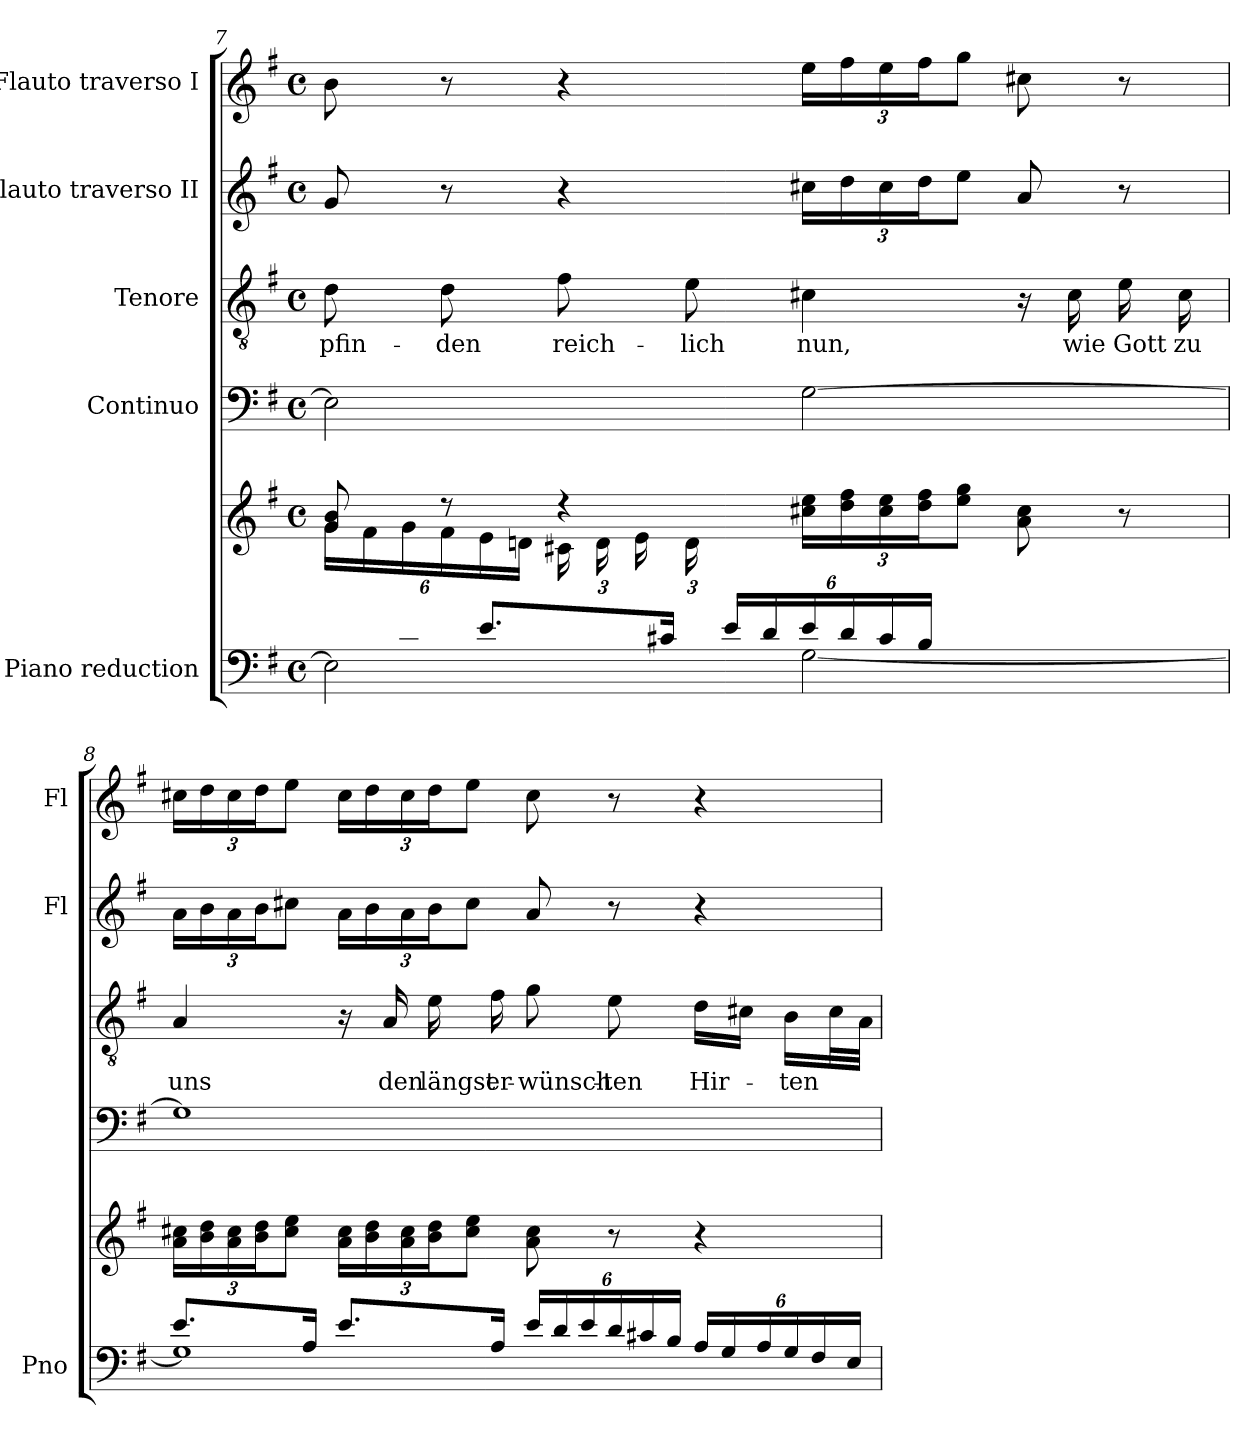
**kern	**kern	**kern	**kern	**text	**kern	**kern
*part5	*part5	*part4	*part3	*part3	*part2	*part1
*staff6	*staff5	*staff4	*staff3	*staff3	*staff2	*staff1
*I"Piano reduction	*	*I"Continuo	*I"Tenore	*	*I"Flauto traverso II	*I"Flauto traverso I
*I'Pno	*	*	*	*	*I'Fl	*I'Fl
!!LO:PB:g=z
*clefF4	*clefG2	*clefF4	*clefGv2	*	*clefG2	*clefG2
*k[f#]	*k[f#]	*k[f#]	*k[f#]	*	*k[f#]	*k[f#]
*M4/4	*M4/4	*M4/4	*M4/4	*	*M4/4	*M4/4
*met(c)	*met(c)	*met(c)	*met(c)	*	*met(c)	*met(c)
=7	=7	=7	=7	=7	=7	=7
*^	*^	*	*	*	*	*
*	*	*	*Xbrackettup	*	*	*	*	*
!	!	!	!	!	!	!LO:LY:b	!	!
12%5ryy	2E\]	8g/ 8b/	24g\LL	2E\]	8d\	-pfin-	8g/	8b\
.	.	.	24f#\	.	.	.	.	.
.	.	.	24g\	.	.	.	.	.
!	!	!	!	!	!	!LO:LY:b	!	!
.	.	8rdd	24f#\	.	8d\	-den	8r	8r
.	.	.	24e\	.	.	.	.	.
.	.	.	24dn\JJ	.	.	.	.	.
!	!	!	!	!	!	!LO:LY:b	!	!
.	.	4rdd	24c#X\LL	.	8f#\	reich-	4r	4r
.	.	.	24d\	.	.	.	.	.
.	.	.	24e\	.	.	.	.	.
!	!	!	!	!	!	!LO:LY:b	!	!
.	.	.	24d\	.	8e\	-lich	.	.
24c#/	.	.	12%7ryy	.	.	.	.	.
24B/JJ	.	.	.	.	.	.	.	.
!	!	!	!	!	!	!LO:LY:b	!	!
*	*	*	*	*	*	*	*Xbrackettup	*Xbrackettup
8.e/L	[2G\	24cc#X\ 24ee\LL	.	[2G\	4c#X\	nun,	24cc#X\LL	24ee\LL
.	.	24dd\ 24ff#\	.	.	.	.	24dd\	24ff#\
.	.	24cc#\ 24ee\	.	.	.	.	24cc#\	24ee\
.	.	24dd\ 24ff#\J	.	.	.	.	24dd\J	24ff#\J
.	.	12ee\ 12gg\J	.	.	.	.	12ee\J	12gg\J
16c#X/Jk	.	.	.	.	.	.	.	.
*Xbrackettup	*	*	*	*	*	*	*	*
24e/LL	.	8a\ 8cc#\	.	.	16r	.	8a/	8cc#X\
24d/	.	.	.	.	.	.	.	.
!	!	!	!	!	!	!LO:LY:b	!	!
.	.	.	.	.	16c#\	wie	.	.
24e/	.	.	.	.	.	.	.	.
!	!	!	!	!	!	!LO:LY:b	!	!
24d/	.	8r	.	.	16e\	Gott	8r	8r
24c#/	.	.	.	.	.	.	.	.
!	!	!	!	!	!	!LO:LY:b	!	!
.	.	.	.	.	16c#\	zu	.	.
24B/JJ	.	.	.	.	.	.	.	.
*	*	*v	*v	*	*	*	*	*
=8	=8	=8	=8	=8	=8	=8	=8
!	!	!	!	!	!LO:LY:b	!	!
8.e/L	1G]	24a\ 24cc#X\LL	1G]	4A/	uns	24a\LL	24cc#X\LL
.	.	24b\ 24dd\	.	.	.	24b\	24dd\
.	.	24a\ 24cc#\	.	.	.	24a\	24cc#\
.	.	24b\ 24dd\J	.	.	.	24b\J	24dd\J
.	.	12cc#\ 12ee\J	.	.	.	12cc#X\J	12ee\J
16A/Jk	.	.	.	.	.	.	.
8.e/L	.	24a\ 24cc#\LL	.	16r	.	24a\LL	24cc#\LL
.	.	24b\ 24dd\	.	.	.	24b\	24dd\
!	!	!	!	!	!LO:LY:b	!	!
.	.	.	.	16A/	den	.	.
.	.	24a\ 24cc#\	.	.	.	24a\	24cc#\
!	!	!	!	!	!LO:LY:b	!	!
.	.	24b\ 24dd\J	.	16e\	längst	24b\J	24dd\J
.	.	12cc#\ 12ee\J	.	.	.	12cc#\J	12ee\J
!	!	!	!	!	!LO:LY:b	!	!
16A/Jk	.	.	.	16f#\	er-	.	.
!	!	!	!	!	!LO:LY:b	!	!
24e/LL	.	8a\ 8cc#\	.	8g\	-wünsch-	8a/	8cc#\
24d/	.	.	.	.	.	.	.
24e/	.	.	.	.	.	.	.
!	!	!	!	!	!LO:LY:b	!	!
24d/	.	8r	.	8e\	-ten	8r	8r
24c#X/	.	.	.	.	.	.	.
24B/JJ	.	.	.	.	.	.	.
!	!	!	!	!	!LO:LY:b	!	!
24A/LL	.	4r	.	16d\LL	Hir-	4r	4r
24G/	.	.	.	.	.	.	.
.	.	.	.	16c#X\JJ	.	.	.
24A/	.	.	.	.	.	.	.
!	!	!	!	!	!LO:LY:b	!	!
24G/	.	.	.	16B\LL	-ten	.	.
24F#/	.	.	.	.	.	.	.
.	.	.	.	32c#\L	.	.	.
24E/JJ	.	.	.	.	.	.	.
.	.	.	.	32A\JJJ	.	.	.
*v	*v	*	*	*	*	*	*
=	=	=	=	=	=	=
*-	*-	*-	*-	*-	*-	*-
